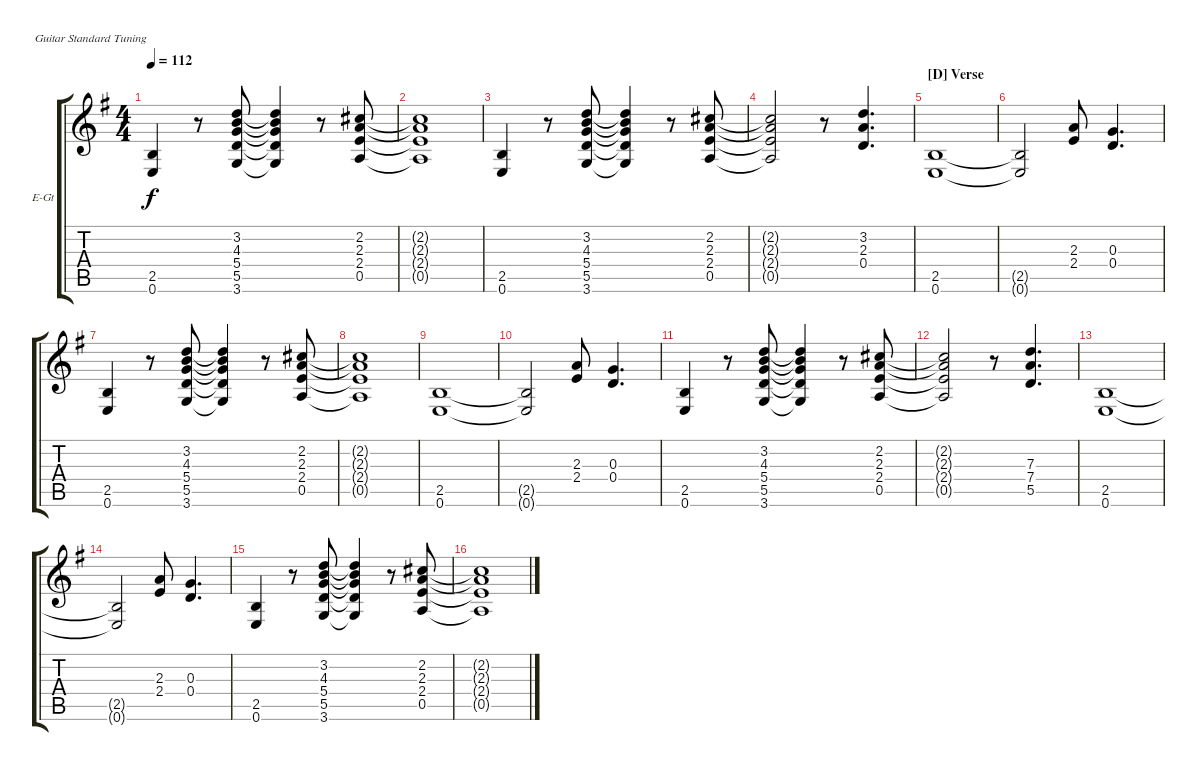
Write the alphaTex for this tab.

\defaultSystemsLayout 4
\bracketExtendMode groupsimilarinstruments
\firstSystemTrackNameOrientation horizontal
\otherSystemsTrackNameOrientation horizontal
\track ("Guitar 1" "E-Gt") {instrument distortionguitar}
\staff {score tabs}
\tuning (E4 B3 G3 D3 A2 E2)
\ts (4 4)
\tempo 112
\clef g2
\scale
1.05549
\ks g
(0.6 2.5).4{dy f} r.8 (3.6 5.5 5.4 4.3 3.2).8 (3.6{t} 5.5{t} 5.4{t} 4.3{t} 3.2{t}).4 r.8 (0.5 2.4 2.3 2.2).8 |
\scale
0.944515 (0.5{t} 2.4{t} 2.3{t} 2.2{t}).1 |
\scale
1.05549 (0.6 2.5).4 r.8 (3.6 5.5 5.4 4.3 3.2).8 (3.6{t} 5.5{t} 5.4{t} 4.3{t} 3.2{t}).4 r.8 (0.5 2.4 2.3 2.2).8 |
\scale
0.944515 (0.5{t} 2.4{t} 2.3{t} 2.2{t}).2 r.8 (0.4 2.3 3.2).4{d} |
\section ("D" "Verse")
\scale
1.05549 (0.6 2.5).1 |
\scale
0.944515 (0.6{t} 2.5{t}).2 (2.4 2.3).8 (0.3 0.4).4{d} |
\scale
1.05549 (0.6 2.5).4 r.8 (3.6 5.5 5.4 4.3 3.2).8 (3.6{t} 5.5{t} 5.4{t} 4.3{t} 3.2{t}).4 r.8 (0.5 2.4 2.3 2.2).8 |
\scale
0.944515 (0.5{t} 2.4{t} 2.3{t} 2.2{t}).1 |
\scale
1.05549 (0.6 2.5).1 |
\scale
0.944515 (0.6{t} 2.5{t}).2 (2.4 2.3).8 (0.3 0.4).4{d} |
\scale
1.05549 (0.6 2.5).4 r.8 (3.6 5.5 5.4 4.3 3.2).8 (3.6{t} 5.5{t} 5.4{t} 4.3{t} 3.2{t}).4 r.8 (0.5 2.4 2.3 2.2).8 |
\scale
0.944515 (0.5{t} 2.4{t} 2.3{t} 2.2{t}).2 r.8 (5.5 7.4 7.3).4{d} |
\scale
1.05549 (0.6 2.5).1 |
\scale
0.944515 (0.6{t} 2.5{t}).2 (2.4 2.3).8 (0.3 0.4).4{d} |
\scale
1.05549 (0.6 2.5).4 r.8 (3.6 5.5 5.4 4.3 3.2).8 (3.6{t} 5.5{t} 5.4{t} 4.3{t} 3.2{t}).4 r.8 (0.5 2.4 2.3 2.2).8 |
\scale
0.944515 (0.5{t} 2.4{t} 2.3{t} 2.2{t}).1
